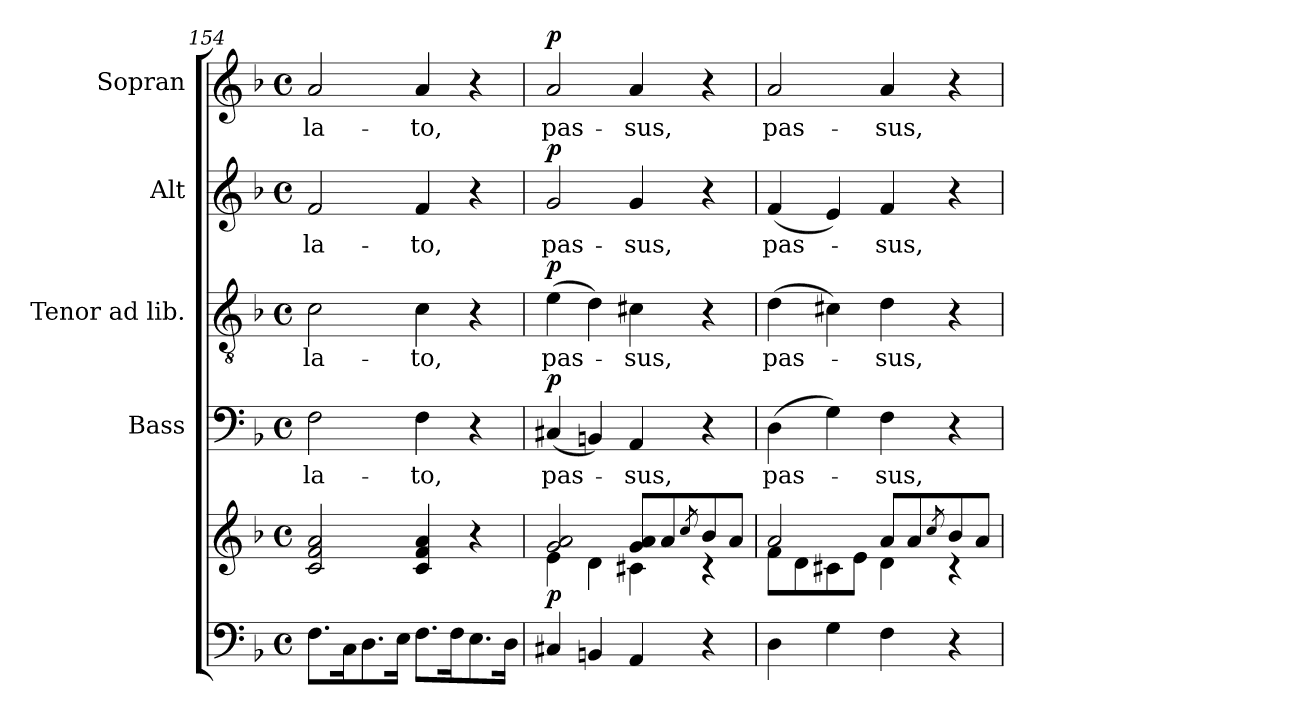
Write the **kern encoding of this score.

**kern	**kern	**dynam	**kern	**text	**dynam	**kern	**text	**dynam	**kern	**text	**dynam	**kern	**text	**dynam
*part5	*part5	*part5	*part4	*part4	*part4	*part3	*part3	*part3	*part2	*part2	*part2	*part1	*part1	*part1
*staff6	*staff5	*staff5/6	*staff4	*staff4	*staff4	*staff3	*staff3	*staff3	*staff2	*staff2	*staff2	*staff1	*staff1	*staff1
*	*	*	*I"Bass	*	*	*I"Tenor ad lib.	*	*	*I"Alt	*	*	*I"Sopran	*	*
*	*	*	*I'B.	*	*	*I'T.	*	*	*I'A.	*	*	*I'S.	*	*
*clefF4	*clefG2	*	*clefF4	*	*	*clefGv2	*	*	*clefG2	*	*	*clefG2	*	*
*k[b-]	*k[b-]	*	*k[b-]	*	*	*k[b-]	*	*	*k[b-]	*	*	*k[b-]	*	*
*F:	*F:	*	*F:	*	*	*F:	*	*	*F:	*	*	*F:	*	*
*M4/4	*M4/4	*	*M4/4	*	*	*M4/4	*	*	*M4/4	*	*	*M4/4	*	*
*met(c)	*met(c)	*	*met(c)	*	*	*met(c)	*	*	*met(c)	*	*	*met(c)	*	*
=154	=154	=154	=154	=154	=154	=154	=154	=154	=154	=154	=154	=154	=154	=154
!	!	!	!	!LO:LY:b	!	!	!LO:LY:b	!	!	!LO:LY:b	!	!	!LO:LY:b	!
8.F\L	2c/ 2f/ 2a/	.	2F\	-la-	.	2c\	-la-	.	2f/	-la-	.	2a/	-la-	.
16C\k	.	.	.	.	.	.	.	.	.	.	.	.	.	.
8.D\	.	.	.	.	.	.	.	.	.	.	.	.	.	.
16E\Jk	.	.	.	.	.	.	.	.	.	.	.	.	.	.
!	!	!	!	!LO:LY:b	!	!	!LO:LY:b	!	!	!LO:LY:b	!	!	!LO:LY:b	!
8.F\L	4c/ 4f/ 4a/	.	4F\	-to,	.	4c\	-to,	.	4f/	-to,	.	4a/	-to,	.
16F\k	.	.	.	.	.	.	.	.	.	.	.	.	.	.
8.E\	4r	.	4r	.	.	4r	.	.	4r	.	.	4r	.	.
16D\Jk	.	.	.	.	.	.	.	.	.	.	.	.	.	.
=155	=155	=155	=155	=155	=155	=155	=155	=155	=155	=155	=155	=155	=155	=155
*	*^	*	*	*	*	*	*	*	*	*	*	*	*	*
!	!	!	!LO:DY:b	!	!LO:LY:b	!LO:DY:a	!	!LO:LY:b	!LO:DY:a	!	!LO:LY:b	!LO:DY:a	!	!LO:LY:b	!LO:DY:a
4C#X/	2g/ 2a/	4e\	p	(<4C#X/	pas-	p	(>4e\	pas-	p	2g/	pas-	p	2a/	pas-	p
4BBn/	.	4d\	.	4BBn/)	.	.	4d\)	.	.	.	.	.	.	.	.
!	!	!	!	!	!LO:LY:b	!	!	!LO:LY:b	!	!	!LO:LY:b	!	!	!LO:LY:b	!
4AA/	8g/ 8a/L	4c#X\	.	4AA/	-sus,	.	4c#X\	-sus,	.	4g/	-sus,	.	4a/	-sus,	.
.	8a/	.	.	.	.	.	.	.	.	.	.	.	.	.	.
.	8qcc/	.	.	.	.	.	.	.	.	.	.	.	.	.	.
4r	8b-/	4rc	.	4r	.	.	4r	.	.	4r	.	.	4r	.	.
.	8a/J	.	.	.	.	.	.	.	.	.	.	.	.	.	.
=156	=156	=156	=156	=156	=156	=156	=156	=156	=156	=156	=156	=156	=156	=156	=156
!	!	!	!	!	!LO:LY:b	!	!	!LO:LY:b	!	!	!LO:LY:b	!	!	!LO:LY:b	!
4D\	2a/	8f\L	.	(>4D\	pas-	.	(>4d\	pas-	.	(<4f/	pas-	.	2a/	pas-	.
.	.	8d\	.	.	.	.	.	.	.	.	.	.	.	.	.
4G\	.	8c#X\	.	4G\)	.	.	4c#X\)	.	.	4e/)	.	.	.	.	.
.	.	8e\J	.	.	.	.	.	.	.	.	.	.	.	.	.
!	!	!	!	!	!LO:LY:b	!	!	!LO:LY:b	!	!	!LO:LY:b	!	!	!LO:LY:b	!
4F\	8a/L	4d\	.	4F\	-sus,	.	4d\	-sus,	.	4f/	-sus,	.	4a/	-sus,	.
.	8a/	.	.	.	.	.	.	.	.	.	.	.	.	.	.
.	8qcc/	.	.	.	.	.	.	.	.	.	.	.	.	.	.
4r	8b-/	4rc	.	4r	.	.	4r	.	.	4r	.	.	4r	.	.
.	8a/J	.	.	.	.	.	.	.	.	.	.	.	.	.	.
*	*v	*v	*	*	*	*	*	*	*	*	*	*	*	*	*
=	=	=	=	=	=	=	=	=	=	=	=	=	=	=
*-	*-	*-	*-	*-	*-	*-	*-	*-	*-	*-	*-	*-	*-	*-
